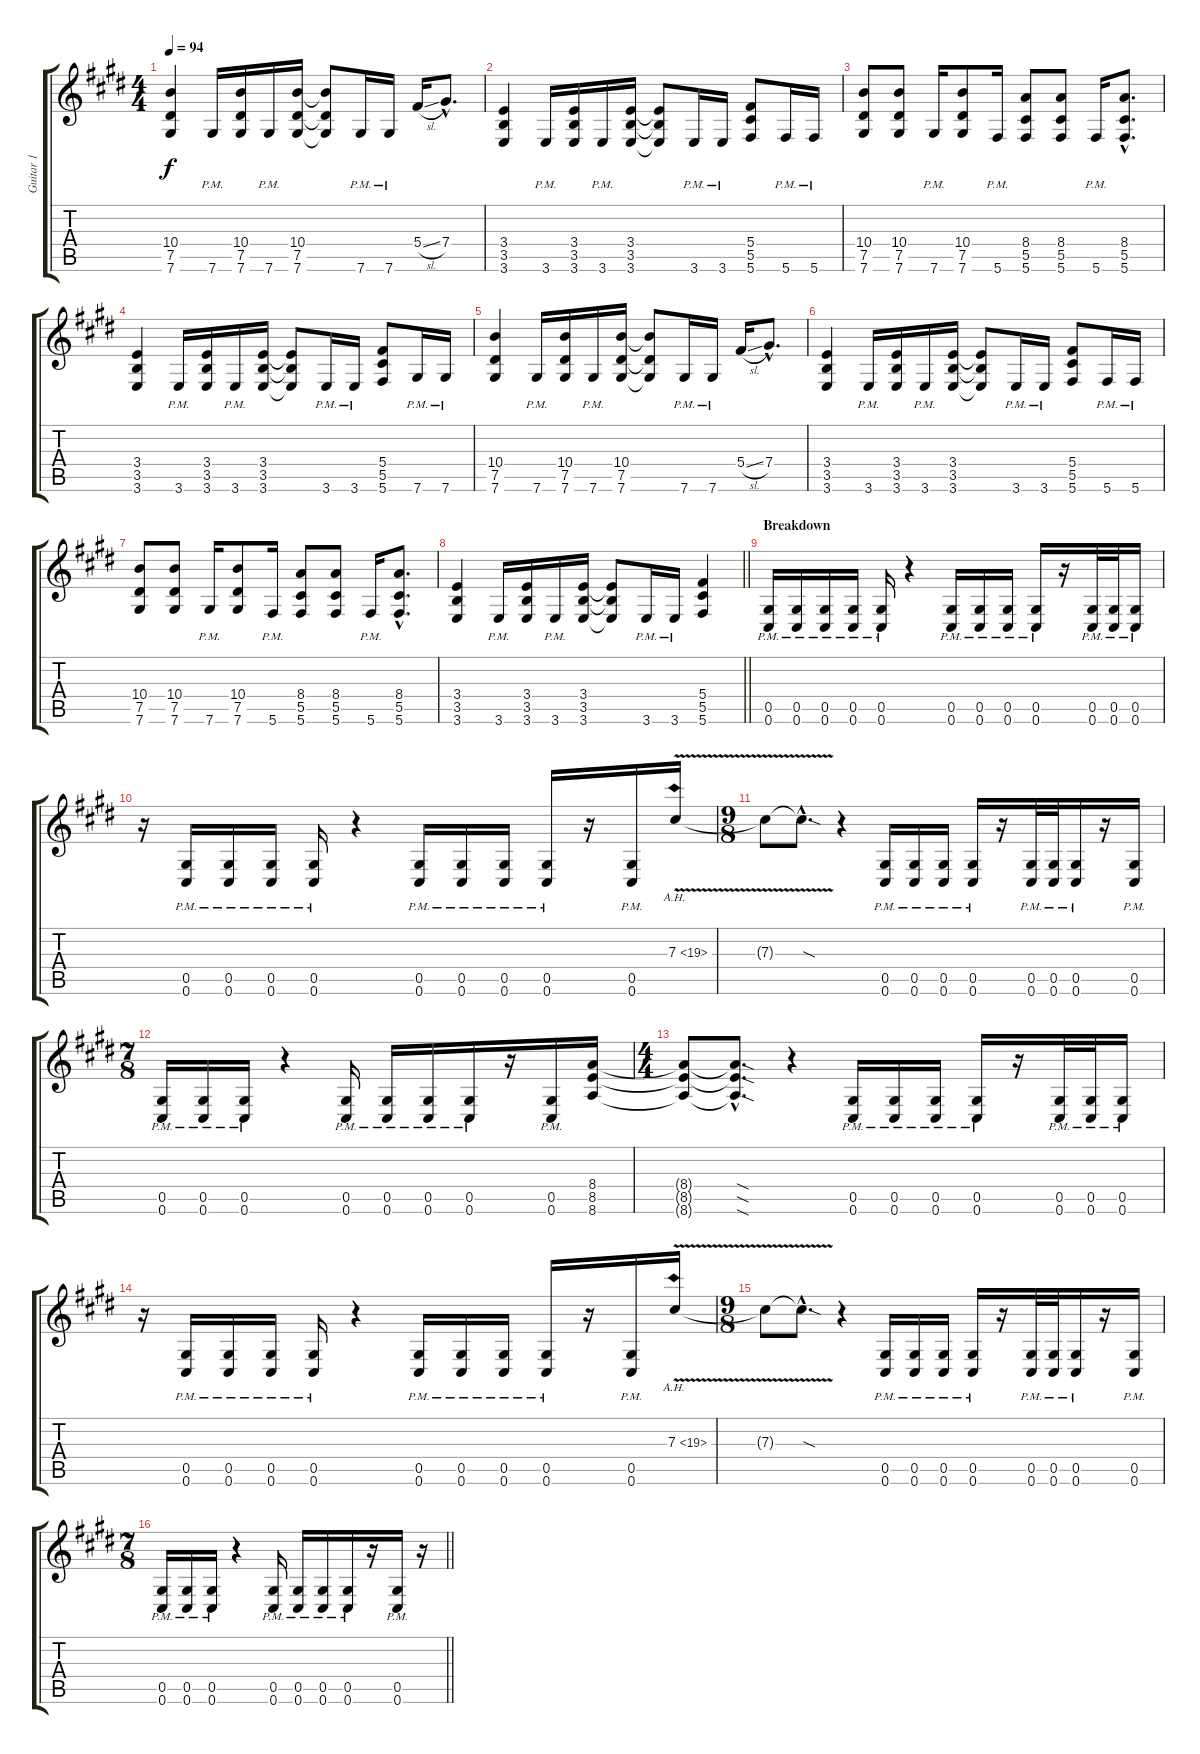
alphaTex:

\track ("Guitar 1" "Guitar 1") {instrument overdrivenguitar}
\staff {score tabs}
\tuning (Eb4 Bb3 Gb3 Db3 Ab2 Db2) {hide}
\ts (4 4)
\tempo 94
\clef g2
\ks e
(10.4 7.5 7.6).4{dy f} 7.6{pm}.16 (10.4 7.5 7.6).16 7.6{pm}.16 (10.4 7.5 7.6).16 (10.4{t} 7.5{t} 7.6{t}).8 7.6{pm}.16 7.6{pm}.16 5.4{sl}.16 7.4{hac}.8{d} |
(3.4 3.5 3.6).4 3.6{pm}.16 (3.4 3.5 3.6).16 3.6{pm}.16 (3.4 3.5 3.6).16 (3.4{t} 3.5{t} 3.6{t}).8 3.6{pm}.16 3.6{pm}.16 (5.4 5.5 5.6).8 5.6{pm}.16 5.6{pm}.16 |
(10.4 7.5 7.6).8 (10.4 7.5 7.6).8 7.6{pm}.16 (10.4 7.5 7.6).8 5.6{pm}.16 (8.4 5.5 5.6).8 (8.4 5.5 5.6).8 5.6{pm}.16 (8.4{hac} 5.5{hac} 5.6{hac}).8{d} |
(3.4 3.5 3.6).4 3.6{pm}.16 (3.4 3.5 3.6).16 3.6{pm}.16 (3.4 3.5 3.6).16 (3.4{t} 3.5{t} 3.6{t}).8 3.6{pm}.16 3.6{pm}.16 (5.4 5.5 5.6).8 7.6{pm}.16 7.6{pm}.16 |
(10.4 7.5 7.6).4 7.6{pm}.16 (10.4 7.5 7.6).16 7.6{pm}.16 (10.4 7.5 7.6).16 (10.4{t} 7.5{t} 7.6{t}).8 7.6{pm}.16 7.6{pm}.16 5.4{sl}.16 7.4{hac}.8{d} |
(3.4 3.5 3.6).4 3.6{pm}.16 (3.4 3.5 3.6).16 3.6{pm}.16 (3.4 3.5 3.6).16 (3.4{t} 3.5{t} 3.6{t}).8 3.6{pm}.16 3.6{pm}.16 (5.4 5.5 5.6).8 5.6{pm}.16 5.6{pm}.16 |
(10.4 7.5 7.6).8 (10.4 7.5 7.6).8 7.6{pm}.16 (10.4 7.5 7.6).8 5.6{pm}.16 (8.4 5.5 5.6).8 (8.4 5.5 5.6).8 5.6{pm}.16 (8.4{hac} 5.5{hac} 5.6{hac}).8{d} |
\barLineRight lightlight
(3.4 3.5 3.6).4 3.6{pm}.16 (3.4 3.5 3.6).16 3.6{pm}.16 (3.4 3.5 3.6).16 (3.4{t} 3.5{t} 3.6{t}).8 3.6{pm}.16 3.6{pm}.16 (5.4 5.5 5.6).4 |
\section ("" "Breakdown")
(0.5{pm} 0.6{pm}).16 (0.5{pm} 0.6{pm}).16 (0.5{pm} 0.6{pm}).16 (0.5{pm} 0.6{pm}).16 (0.5{pm} 0.6{pm}).16 r.4 (0.5{pm} 0.6{pm}).16 (0.5{pm} 0.6{pm}).16 (0.5{pm} 0.6{pm}).16 (0.5{pm} 0.6{pm}).16 r.16 (0.5{pm} 0.6{pm}).32 (0.5{pm} 0.6{pm}).32 (0.5{pm} 0.6{pm}).16 |
r.16 (0.5{pm} 0.6{pm}).16 (0.5{pm} 0.6{pm}).16 (0.5{pm} 0.6{pm}).16 (0.5{pm} 0.6{pm}).16 r.4 (0.5{pm} 0.6{pm}).16 (0.5{pm} 0.6{pm}).16 (0.5{pm} 0.6{pm}).16 (0.5{pm} 0.6{pm}).16 r.16 (0.5{pm} 0.6{pm}).16 7.3{ah 12 v}.16 |
\ts (9 8)
7.3{v t}.8 7.3{v sod hac t}.8{d} r.4 (0.5{pm} 0.6{pm}).16 (0.5{pm} 0.6{pm}).16 (0.5{pm} 0.6{pm}).16 (0.5{pm} 0.6{pm}).16 r.16 (0.5{pm} 0.6{pm}).32 (0.5{pm} 0.6{pm}).32 (0.5{pm} 0.6{pm}).16 r.16 (0.5{pm} 0.6{pm}).16 |
\ts (7 8)
(0.5{pm} 0.6{pm}).16 (0.5{pm} 0.6{pm}).16 (0.5{pm} 0.6{pm}).16 r.4 (0.5{pm} 0.6{pm}).16 (0.5{pm} 0.6{pm}).16 (0.5{pm} 0.6{pm}).16 (0.5{pm} 0.6{pm}).16 r.16 (0.5{pm} 0.6{pm}).16 (8.4 8.5 8.6).16 |
\ts (4 4)
(8.4{t} 8.5{t} 8.6{t}).8 (8.4{sod hac t} 8.5{sod hac t} 8.6{sod hac t}).8{d} r.4 (0.5{pm} 0.6{pm}).16 (0.5{pm} 0.6{pm}).16 (0.5{pm} 0.6{pm}).16 (0.5{pm} 0.6{pm}).16 r.16 (0.5{pm} 0.6{pm}).32 (0.5{pm} 0.6{pm}).32 (0.5{pm} 0.6{pm}).16 |
r.16 (0.5{pm} 0.6{pm}).16 (0.5{pm} 0.6{pm}).16 (0.5{pm} 0.6{pm}).16 (0.5{pm} 0.6{pm}).16 r.4 (0.5{pm} 0.6{pm}).16 (0.5{pm} 0.6{pm}).16 (0.5{pm} 0.6{pm}).16 (0.5{pm} 0.6{pm}).16 r.16 (0.5{pm} 0.6{pm}).16 7.3{ah 12 v}.16 |
\ts (9 8)
7.3{v t}.8 7.3{v sod hac t}.8{d} r.4 (0.5{pm} 0.6{pm}).16 (0.5{pm} 0.6{pm}).16 (0.5{pm} 0.6{pm}).16 (0.5{pm} 0.6{pm}).16 r.16 (0.5{pm} 0.6{pm}).32 (0.5{pm} 0.6{pm}).32 (0.5{pm} 0.6{pm}).16 r.16 (0.5{pm} 0.6{pm}).16 |
\ts (7 8)
\barLineRight lightlight
(0.5{pm} 0.6{pm}).16 (0.5{pm} 0.6{pm}).16 (0.5{pm} 0.6{pm}).16 r.4 (0.5{pm} 0.6{pm}).16 (0.5{pm} 0.6{pm}).16 (0.5{pm} 0.6{pm}).16 (0.5{pm} 0.6{pm}).16 r.16 (0.5{pm} 0.6{pm}).16 r.16
